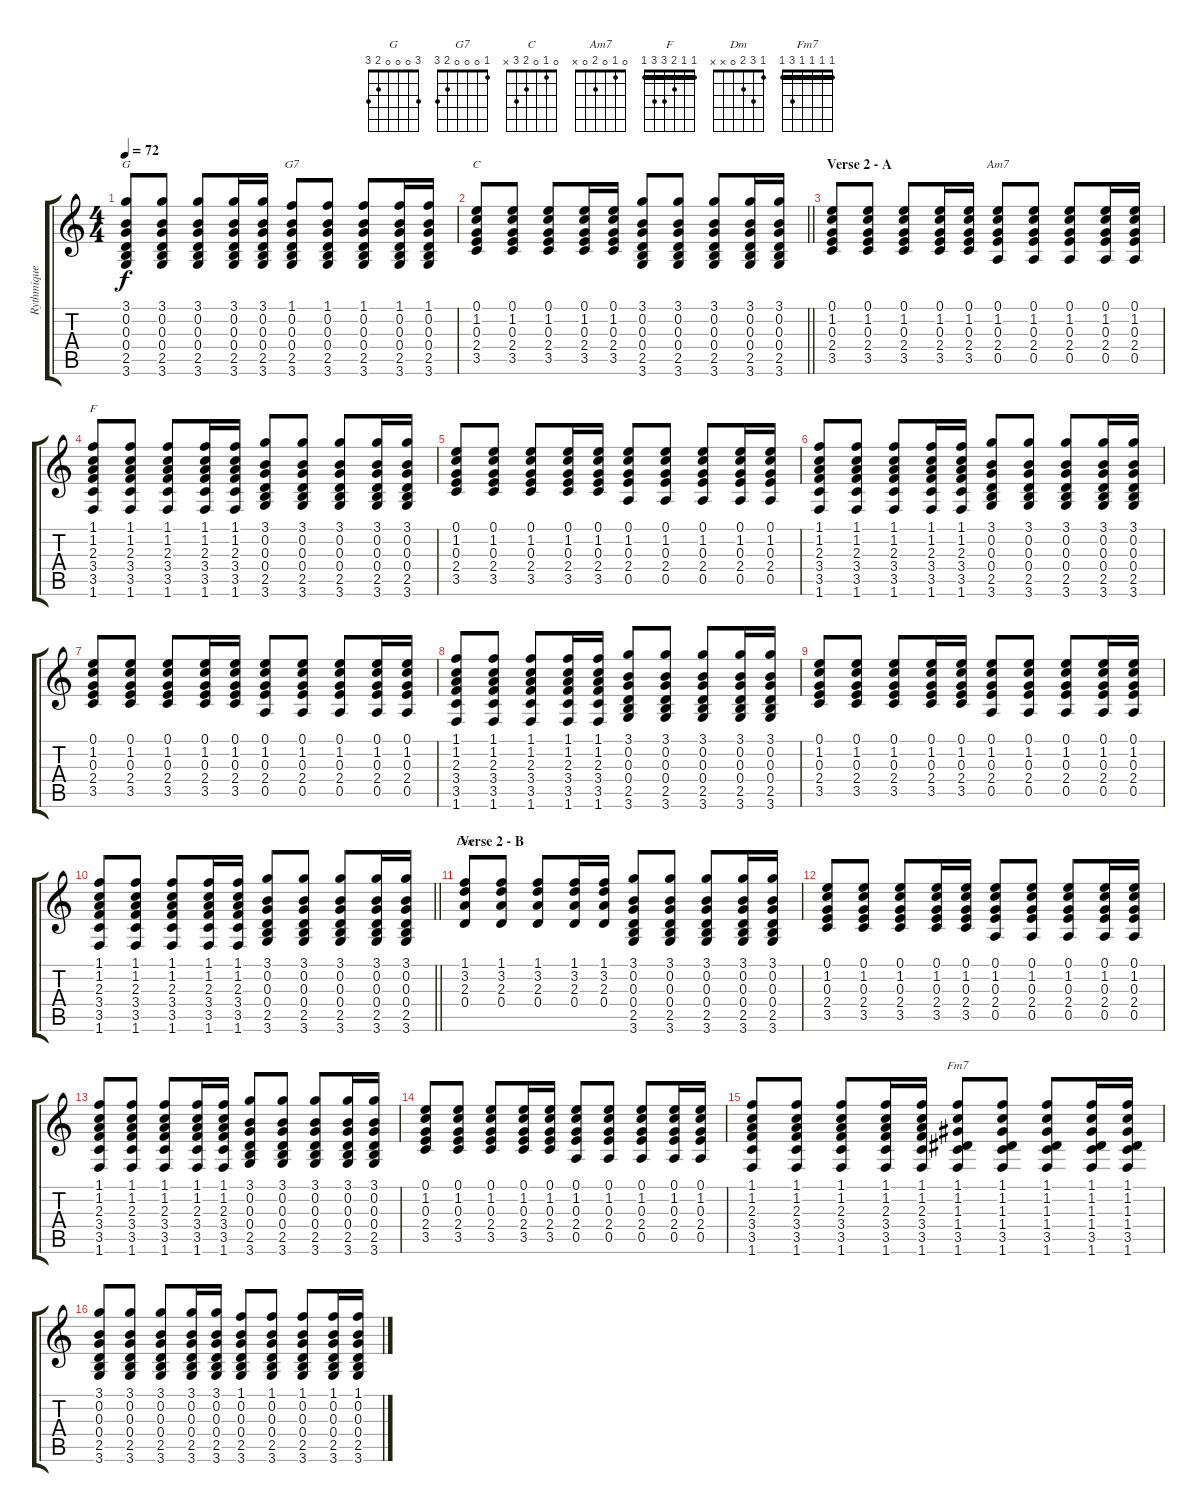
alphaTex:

\track ("Rythmique" "Rythmique") {instrument acousticguitarnylon}
\staff {score tabs}
\tuning (E4 B3 G3 D3 A2 E2) {hide}
\chord ("G" 3 0 0 0 2 3)
\chord ("G7" 1 0 0 0 2 3)
\chord ("C" 0 1 0 2 3 x)
\chord ("Am7" 0 1 0 2 0 x)
\chord ("F" 1 1 2 3 3 1) {barre 1}
\chord ("Dm" 1 3 2 0 x x)
\chord ("Fm7" 1 1 1 1 3 1) {barre 1}
\ts (4 4)
\tempo 72
\clef g2
\ks c
(3.1 0.2 0.3 0.4 2.5 3.6).8{ch "G" dy f} (3.1 0.2 0.3 0.4 2.5 3.6).8 (3.1 0.2 0.3 0.4 2.5 3.6).8 (3.1 0.2 0.3 0.4 2.5 3.6).16 (3.1 0.2 0.3 0.4 2.5 3.6).16 (1.1 0.2 0.3 0.4 2.5 3.6).8{ch "G7"} (1.1 0.2 0.3 0.4 2.5 3.6).8 (1.1 0.2 0.3 0.4 2.5 3.6).8 (1.1 0.2 0.3 0.4 2.5 3.6).16 (1.1 0.2 0.3 0.4 2.5 3.6).16 |
\barLineRight lightlight
(0.1 1.2 0.3 2.4 3.5).8{ch "C"} (0.1 1.2 0.3 2.4 3.5).8 (0.1 1.2 0.3 2.4 3.5).8 (0.1 1.2 0.3 2.4 3.5).16 (0.1 1.2 0.3 2.4 3.5).16 (3.1 0.2 0.3 0.4 2.5 3.6).8 (3.1 0.2 0.3 0.4 2.5 3.6).8 (3.1 0.2 0.3 0.4 2.5 3.6).8 (3.1 0.2 0.3 0.4 2.5 3.6).16 (3.1 0.2 0.3 0.4 2.5 3.6).16 |
\section ("" "Verse 2 - A")
(0.1 1.2 0.3 2.4 3.5).8 (0.1 1.2 0.3 2.4 3.5).8 (0.1 1.2 0.3 2.4 3.5).8 (0.1 1.2 0.3 2.4 3.5).16 (0.1 1.2 0.3 2.4 3.5).16 (0.1 1.2 0.3 2.4 0.5).8{ch "Am7"} (0.1 1.2 0.3 2.4 0.5).8 (0.1 1.2 0.3 2.4 0.5).8 (0.1 1.2 0.3 2.4 0.5).16 (0.1 1.2 0.3 2.4 0.5).16 |
(1.1 1.2 2.3 3.4 3.5 1.6).8{ch "F"} (1.1 1.2 2.3 3.4 3.5 1.6).8 (1.1 1.2 2.3 3.4 3.5 1.6).8 (1.1 1.2 2.3 3.4 3.5 1.6).16 (1.1 1.2 2.3 3.4 3.5 1.6).16 (3.1 0.2 0.3 0.4 2.5 3.6).8 (3.1 0.2 0.3 0.4 2.5 3.6).8 (3.1 0.2 0.3 0.4 2.5 3.6).8 (3.1 0.2 0.3 0.4 2.5 3.6).16 (3.1 0.2 0.3 0.4 2.5 3.6).16 |
(0.1 1.2 0.3 2.4 3.5).8 (0.1 1.2 0.3 2.4 3.5).8 (0.1 1.2 0.3 2.4 3.5).8 (0.1 1.2 0.3 2.4 3.5).16 (0.1 1.2 0.3 2.4 3.5).16 (0.1 1.2 0.3 2.4 0.5).8 (0.1 1.2 0.3 2.4 0.5).8 (0.1 1.2 0.3 2.4 0.5).8 (0.1 1.2 0.3 2.4 0.5).16 (0.1 1.2 0.3 2.4 0.5).16 |
(1.1 1.2 2.3 3.4 3.5 1.6).8 (1.1 1.2 2.3 3.4 3.5 1.6).8 (1.1 1.2 2.3 3.4 3.5 1.6).8 (1.1 1.2 2.3 3.4 3.5 1.6).16 (1.1 1.2 2.3 3.4 3.5 1.6).16 (3.1 0.2 0.3 0.4 2.5 3.6).8 (3.1 0.2 0.3 0.4 2.5 3.6).8 (3.1 0.2 0.3 0.4 2.5 3.6).8 (3.1 0.2 0.3 0.4 2.5 3.6).16 (3.1 0.2 0.3 0.4 2.5 3.6).16 |
(0.1 1.2 0.3 2.4 3.5).8 (0.1 1.2 0.3 2.4 3.5).8 (0.1 1.2 0.3 2.4 3.5).8 (0.1 1.2 0.3 2.4 3.5).16 (0.1 1.2 0.3 2.4 3.5).16 (0.1 1.2 0.3 2.4 0.5).8 (0.1 1.2 0.3 2.4 0.5).8 (0.1 1.2 0.3 2.4 0.5).8 (0.1 1.2 0.3 2.4 0.5).16 (0.1 1.2 0.3 2.4 0.5).16 |
(1.1 1.2 2.3 3.4 3.5 1.6).8 (1.1 1.2 2.3 3.4 3.5 1.6).8 (1.1 1.2 2.3 3.4 3.5 1.6).8 (1.1 1.2 2.3 3.4 3.5 1.6).16 (1.1 1.2 2.3 3.4 3.5 1.6).16 (3.1 0.2 0.3 0.4 2.5 3.6).8 (3.1 0.2 0.3 0.4 2.5 3.6).8 (3.1 0.2 0.3 0.4 2.5 3.6).8 (3.1 0.2 0.3 0.4 2.5 3.6).16 (3.1 0.2 0.3 0.4 2.5 3.6).16 |
(0.1 1.2 0.3 2.4 3.5).8 (0.1 1.2 0.3 2.4 3.5).8 (0.1 1.2 0.3 2.4 3.5).8 (0.1 1.2 0.3 2.4 3.5).16 (0.1 1.2 0.3 2.4 3.5).16 (0.1 1.2 0.3 2.4 0.5).8 (0.1 1.2 0.3 2.4 0.5).8 (0.1 1.2 0.3 2.4 0.5).8 (0.1 1.2 0.3 2.4 0.5).16 (0.1 1.2 0.3 2.4 0.5).16 |
\barLineRight lightlight
(1.1 1.2 2.3 3.4 3.5 1.6).8 (1.1 1.2 2.3 3.4 3.5 1.6).8 (1.1 1.2 2.3 3.4 3.5 1.6).8 (1.1 1.2 2.3 3.4 3.5 1.6).16 (1.1 1.2 2.3 3.4 3.5 1.6).16 (3.1 0.2 0.3 0.4 2.5 3.6).8 (3.1 0.2 0.3 0.4 2.5 3.6).8 (3.1 0.2 0.3 0.4 2.5 3.6).8 (3.1 0.2 0.3 0.4 2.5 3.6).16 (3.1 0.2 0.3 0.4 2.5 3.6).16 |
\section ("" "Verse 2 - B")
(1.1 3.2 2.3 0.4).8{ch "Dm"} (1.1 3.2 2.3 0.4).8 (1.1 3.2 2.3 0.4).8 (1.1 3.2 2.3 0.4).16 (1.1 3.2 2.3 0.4).16 (3.1 0.2 0.3 0.4 2.5 3.6).8 (3.1 0.2 0.3 0.4 2.5 3.6).8 (3.1 0.2 0.3 0.4 2.5 3.6).8 (3.1 0.2 0.3 0.4 2.5 3.6).16 (3.1 0.2 0.3 0.4 2.5 3.6).16 |
(0.1 1.2 0.3 2.4 3.5).8 (0.1 1.2 0.3 2.4 3.5).8 (0.1 1.2 0.3 2.4 3.5).8 (0.1 1.2 0.3 2.4 3.5).16 (0.1 1.2 0.3 2.4 3.5).16 (0.1 1.2 0.3 2.4 0.5).8 (0.1 1.2 0.3 2.4 0.5).8 (0.1 1.2 0.3 2.4 0.5).8 (0.1 1.2 0.3 2.4 0.5).16 (0.1 1.2 0.3 2.4 0.5).16 |
(1.1 1.2 2.3 3.4 3.5 1.6).8 (1.1 1.2 2.3 3.4 3.5 1.6).8 (1.1 1.2 2.3 3.4 3.5 1.6).8 (1.1 1.2 2.3 3.4 3.5 1.6).16 (1.1 1.2 2.3 3.4 3.5 1.6).16 (3.1 0.2 0.3 0.4 2.5 3.6).8 (3.1 0.2 0.3 0.4 2.5 3.6).8 (3.1 0.2 0.3 0.4 2.5 3.6).8 (3.1 0.2 0.3 0.4 2.5 3.6).16 (3.1 0.2 0.3 0.4 2.5 3.6).16 |
(0.1 1.2 0.3 2.4 3.5).8 (0.1 1.2 0.3 2.4 3.5).8 (0.1 1.2 0.3 2.4 3.5).8 (0.1 1.2 0.3 2.4 3.5).16 (0.1 1.2 0.3 2.4 3.5).16 (0.1 1.2 0.3 2.4 0.5).8 (0.1 1.2 0.3 2.4 0.5).8 (0.1 1.2 0.3 2.4 0.5).8 (0.1 1.2 0.3 2.4 0.5).16 (0.1 1.2 0.3 2.4 0.5).16 |
(1.1 1.2 2.3 3.4 3.5 1.6).8 (1.1 1.2 2.3 3.4 3.5 1.6).8 (1.1 1.2 2.3 3.4 3.5 1.6).8 (1.1 1.2 2.3 3.4 3.5 1.6).16 (1.1 1.2 2.3 3.4 3.5 1.6).16 (1.1 1.2 1.3 1.4 3.5 1.6).8{ch "Fm7"} (1.1 1.2 1.3 1.4 3.5 1.6).8 (1.1 1.2 1.3 1.4 3.5 1.6).8 (1.1 1.2 1.3 1.4 3.5 1.6).16 (1.1 1.2 1.3 1.4 3.5 1.6).16 |
(3.1 0.2 0.3 0.4 2.5 3.6).8 (3.1 0.2 0.3 0.4 2.5 3.6).8 (3.1 0.2 0.3 0.4 2.5 3.6).8 (3.1 0.2 0.3 0.4 2.5 3.6).16 (3.1 0.2 0.3 0.4 2.5 3.6).16 (1.1 0.2 0.3 0.4 2.5 3.6).8 (1.1 0.2 0.3 0.4 2.5 3.6).8 (1.1 0.2 0.3 0.4 2.5 3.6).8 (1.1 0.2 0.3 0.4 2.5 3.6).16 (1.1 0.2 0.3 0.4 2.5 3.6).16
